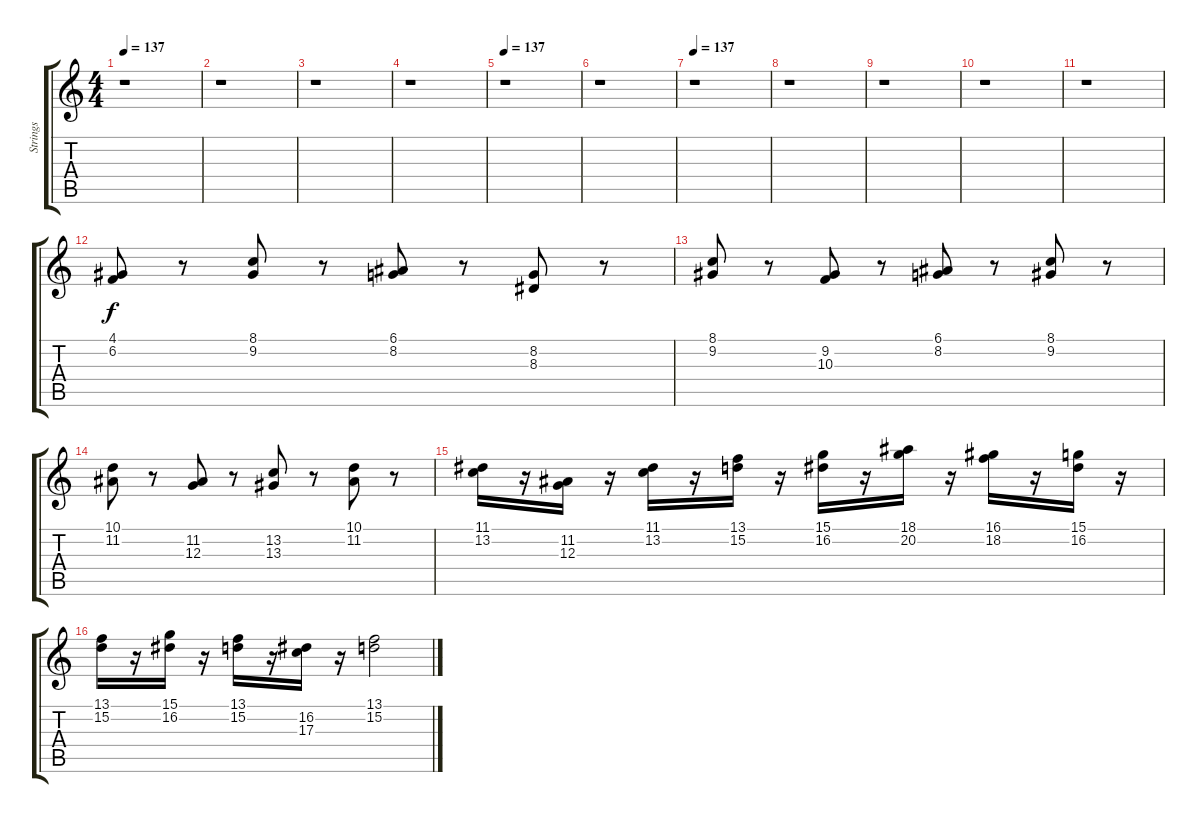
\track ("Strings" "Strings") {instrument synthstrings1}
\staff {score tabs}
\tuning (E4 B3 G3 D3 A2 E2) {hide}
\ts (4 4)
\tempo 137
\clef g2
\ks c
r.1{dy f} |
r.1 |
r.1 |
r.1 |
\tempo 137
r.1 |
r.1 |
\tempo 137
r.1 |
r.1 |
r.1 |
r.1 |
r.1 |
(4.1 6.2).8 r.8 (8.1 9.2).8 r.8 (6.1 8.2).8 r.8 (8.2 8.3).8 r.8 |
(8.1 9.2).8 r.8 (9.2 10.3).8 r.8 (6.1 8.2).8 r.8 (8.1 9.2).8 r.8 |
(10.1 11.2).8 r.8 (11.2 12.3).8 r.8 (13.2 13.3).8 r.8 (10.1 11.2).8 r.8 |
(11.1 13.2).16 r.16 (11.2 12.3).16 r.16 (11.1 13.2).16 r.16 (13.1 15.2).16 r.16 (15.1 16.2).16 r.16 (18.1 20.2).16 r.16 (16.1 18.2).16 r.16 (15.1 16.2).16 r.16 |
(13.1 15.2).16 r.16 (15.1 16.2).16 r.16 (13.1 15.2).16 r.16 (16.2 17.3).16 r.16 (13.1 15.2).2
